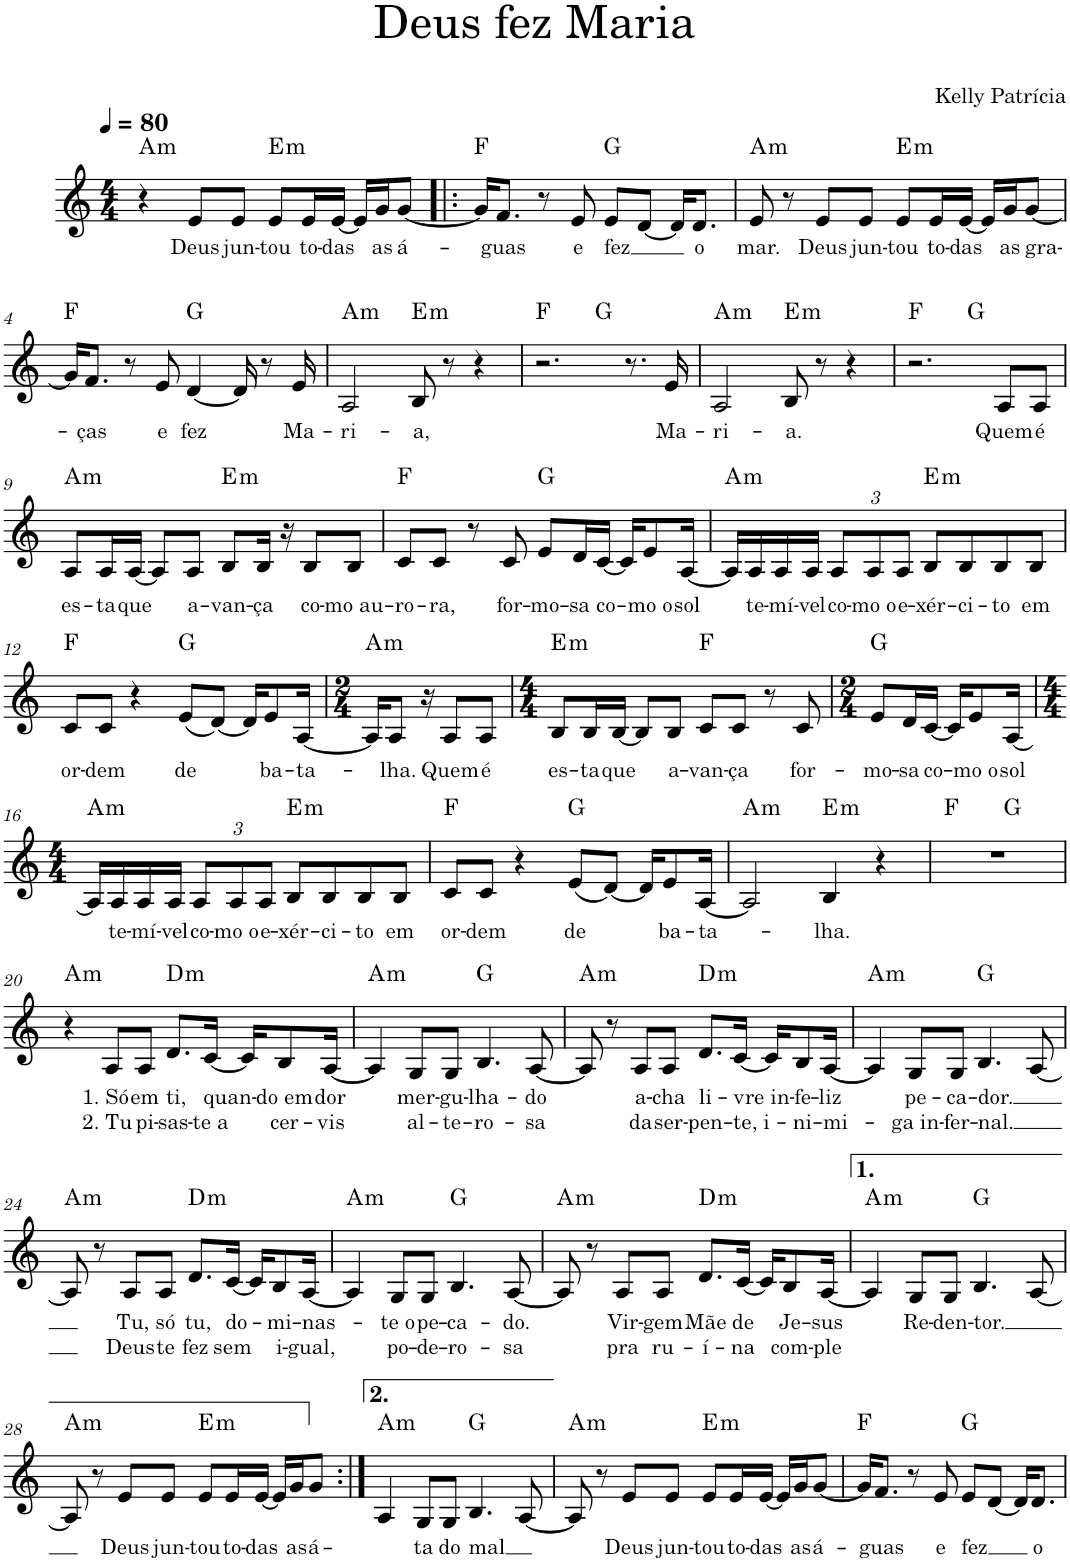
**kern	**text	**text	**harte
*part1	*part1	*part1	*part1
*staff1	*staff1	*staff1	*
*I"Voz	*	*	*
*I'Vo.	*	*	*
*clefG2	*	*	*
*k[]	*	*	*
*M4/4	*	*	*
*MM80	*	*	*
=1	=1	=1	=1
!	!	!	!LO:H:kt=m
4r	.	.	A:min
!	!LO:LY:b	!	!
8e/L	Deus	.	.
!	!LO:LY:b	!	!
8e/J	jun-	.	.
!	!LO:LY:b	!	!LO:H:kt=m
8e/L	-tou	.	E:min
!	!LO:LY:b	!	!
16e/L	to-	.	.
!	!LO:LY:b	!	!
[16e/JJ	-das	.	.
16e/LL]	.	.	.
!	!LO:LY:b	!	!
16g/J	as	.	.
!	!LO:LY:b	!	!
[8g/J	á-	.	.
=2!|:	=2!|:	=2!|:	=2!|:
16g/KL]	.	.	F:maj
!	!LO:LY:b	!	!
8.f/J	-guas	.	.
8r	.	.	.
!	!LO:LY:b	!	!
8e/	e	.	.
!	!LO:LY:b	!	!
8e/L	fez	.	G:maj
[8d/J	.	.	.
16d/KL]	.	.	.
!	!LO:LY:b	!	!
8.d/J	o	.	.
=3	=3	=3	=3
!	!LO:LY:b	!	!LO:H:kt=m
8e/	mar.	.	A:min
8r	.	.	.
!	!LO:LY:b	!	!
8e/L	Deus	.	.
!	!LO:LY:b	!	!
8e/J	jun-	.	.
!	!LO:LY:b	!	!LO:H:kt=m
8e/L	-tou	.	E:min
!	!LO:LY:b	!	!
16e/L	to-	.	.
!	!LO:LY:b	!	!
[16e/JJ	-das	.	.
16e/LL]	.	.	.
!	!LO:LY:b	!	!
16g/J	as	.	.
!	!LO:LY:b	!	!
[8g/J	gra-	.	.
!!LO:LB:g=z
=4	=4	=4	=4
16g/KL]	.	.	F:maj
!	!LO:LY:b	!	!
8.f/J	-ças	.	.
8r	.	.	.
!	!LO:LY:b	!	!
8e/	e	.	.
!	!LO:LY:b	!	!
[4d/	fez	.	G:maj
16d/]	.	.	.
8r	.	.	.
!	!LO:LY:b	!	!
16e/	Ma-	.	.
=5	=5	=5	=5
!	!LO:LY:b	!	!LO:H:kt=m
2A/	-ri-	.	A:min
!	!LO:LY:b	!	!LO:H:kt=m
8B/	-a,	.	E:min
8r	.	.	.
4r	.	.	.
=6	=6	=6	=6
*^	*	*	*
2.r	2ryy	.	.	F:maj
.	2ryy	.	.	G:maj
8.r	.	.	.	.
!	!	!LO:LY:b	!	!
16e/	.	Ma-	.	.
=7	=7	=7	=7	=7
!	!	!LO:LY:b	!	!LO:H:kt=m
*v	*v	*	*	*
2A/	-ri-	.	A:min
!	!LO:LY:b	!	!LO:H:kt=m
8B/	-a.	.	E:min
8r	.	.	.
4r	.	.	.
=8	=8	=8	=8
*^	*	*	*
2.r	2ryy	.	.	F:maj
.	2ryy	.	.	G:maj
!	!	!LO:LY:b	!	!
8A/L	.	Quem	.	.
!	!	!LO:LY:b	!	!
8A/J	.	é	.	.
!!LO:LB:g=z	!!
=9	=9	=9	=9	=9
!	!	!LO:LY:b	!	!LO:H:kt=m
*v	*v	*	*	*
8A/L	es-	.	A:min
!	!LO:LY:b	!	!
16A/L	-ta	.	.
!	!LO:LY:b	!	!
[16A/JJ	que	.	.
8A/L]	.	.	.
!	!LO:LY:b	!	!
8A/J	a-	.	.
!	!LO:LY:b	!	!LO:H:kt=m
8B/L	-van-	.	E:min
!	!LO:LY:b	!	!
16B/Jk	-ça	.	.
16r	.	.	.
!	!LO:LY:b	!	!
8B/L	co-	.	.
!	!LO:LY:b	!	!
8B/J	-mo au-	.	.
=10	=10	=10	=10
!	!LO:LY:b	!	!
8c/L	-ro-	.	F:maj
!	!LO:LY:b	!	!
8c/J	-ra,	.	.
8r	.	.	.
!	!LO:LY:b	!	!
8c/	for-	.	.
!	!LO:LY:b	!	!
8e/L	-mo-	.	G:maj
!	!LO:LY:b	!	!
16d/L	-sa	.	.
!	!LO:LY:b	!	!
[16c/JJ	co-	.	.
16c/KL]	.	.	.
!	!LO:LY:b	!	!
8e/	-mo o	.	.
!	!LO:LY:b	!	!
[16A/Jk	sol	.	.
=11	=11	=11	=11
!	!	!	!LO:H:kt=m
16A/LL]	.	.	A:min
!	!LO:LY:b	!	!
16A/	te-	.	.
!	!LO:LY:b	!	!
16A/	-mí-	.	.
!	!LO:LY:b	!	!
16A/JJ	-vel	.	.
*Xbrackettup	*	*	*
!	!LO:LY:b	!	!
12A/L	co-	.	.
!	!LO:LY:b	!	!
12A/	-mo o	.	.
!	!LO:LY:b	!	!
12A/J	e-	.	.
!	!LO:LY:b	!	!LO:H:kt=m
8B/L	-xér-	.	E:min
!	!LO:LY:b	!	!
8B/	-ci-	.	.
!	!LO:LY:b	!	!
8B/	-to	.	.
!	!LO:LY:b	!	!
8B/J	em	.	.
!!LO:LB:g=z
=12	=12	=12	=12
!	!LO:LY:b	!	!
8c/L	or-	.	F:maj
!	!LO:LY:b	!	!
8c/J	-dem	.	.
4r	.	.	.
!	!LO:LY:b	!	!
(8e/L	de	.	G:maj
[8d/J)	.	.	.
16d/KL]	.	.	.
!	!LO:LY:b	!	!
8e/	ba-	.	.
!	!LO:LY:b	!	!
[16A/Jk	-ta-	.	.
=13	=13	=13	=13
*M2/4	*	*	*
!	!	!	!LO:H:kt=m
16A/KL]	.	.	A:min
!	!LO:LY:b	!	!
8A/J	-lha.	.	.
16r	.	.	.
!	!LO:LY:b	!	!
8A/L	Quem	.	.
!	!LO:LY:b	!	!
8A/J	é	.	.
=14	=14	=14	=14
*M4/4	*	*	*
!	!LO:LY:b	!	!LO:H:kt=m
8B/L	es-	.	E:min
!	!LO:LY:b	!	!
16B/L	-ta	.	.
!	!LO:LY:b	!	!
[16B/JJ	que	.	.
8B/L]	.	.	.
!	!LO:LY:b	!	!
8B/J	a-	.	.
!	!LO:LY:b	!	!
8c/L	-van-	.	F:maj
!	!LO:LY:b	!	!
8c/J	-ça	.	.
8r	.	.	.
!	!LO:LY:b	!	!
8c/	for-	.	.
=15	=15	=15	=15
*M2/4	*	*	*
!	!LO:LY:b	!	!
8e/L	-mo-	.	G:maj
!	!LO:LY:b	!	!
16d/L	-sa	.	.
!	!LO:LY:b	!	!
[16c/JJ	co-	.	.
16c/KL]	.	.	.
!	!LO:LY:b	!	!
8e/	-mo o	.	.
!	!LO:LY:b	!	!
[16A/Jk	sol	.	.
!!LO:LB:g=z
=16	=16	=16	=16
*M4/4	*	*	*
!	!	!	!LO:H:kt=m
16A/LL]	.	.	A:min
!	!LO:LY:b	!	!
16A/	te-	.	.
!	!LO:LY:b	!	!
16A/	-mí-	.	.
!	!LO:LY:b	!	!
16A/JJ	-vel	.	.
!	!LO:LY:b	!	!
12A/L	co-	.	.
!	!LO:LY:b	!	!
12A/	-mo o	.	.
!	!LO:LY:b	!	!
12A/J	e-	.	.
!	!LO:LY:b	!	!LO:H:kt=m
8B/L	-xér-	.	E:min
!	!LO:LY:b	!	!
8B/	-ci-	.	.
!	!LO:LY:b	!	!
8B/	-to	.	.
!	!LO:LY:b	!	!
8B/J	em	.	.
=17	=17	=17	=17
!	!LO:LY:b	!	!
8c/L	or-	.	F:maj
!	!LO:LY:b	!	!
8c/J	-dem	.	.
4r	.	.	.
!	!LO:LY:b	!	!
(8e/L	de	.	G:maj
[8d/J)	.	.	.
16d/KL]	.	.	.
!	!LO:LY:b	!	!
8e/	ba-	.	.
!	!LO:LY:b	!	!
[16A/Jk	-ta-	.	.
=18	=18	=18	=18
!	!	!	!LO:H:kt=m
2A/]	.	.	A:min
!	!LO:LY:b	!	!LO:H:kt=m
4B/	-lha.	.	E:min
4r	.	.	.
=19	=19	=19	=19
*^	*	*	*
1r	2ryy	.	.	F:maj
.	2ryy	.	.	G:maj
!!LO:LB:g=z	!!
=20	=20	=20	=20	=20
!	!	!	!	!LO:H:kt=m
*v	*v	*	*	*
4r	.	.	A:min
!	!LO:LY:b	!LO:LY:b	!
8A/L	1. Só	2. Tu	.
!	!LO:LY:b	!LO:LY:b	!
8A/J	em	pi-	.
!	!LO:LY:b	!LO:LY:b	!LO:H:kt=m
8.d/L	ti,	-sas-	D:min
!	!LO:LY:b	!LO:LY:b	!
[16c/Jk	quan-	-te a	.
16c/KL]	.	.	.
!	!LO:LY:b	!LO:LY:b	!
8B/	-do em	cer-	.
!	!LO:LY:b	!LO:LY:b	!
[16A/Jk	dor	-vis	.
=21	=21	=21	=21
!	!	!	!LO:H:kt=m
4A/]	.	.	A:min
!	!LO:LY:b	!LO:LY:b	!
8G/L	mer-	al-	.
!	!LO:LY:b	!LO:LY:b	!
8G/J	-gu-	-te-	.
!	!LO:LY:b	!LO:LY:b	!
4.B/	-lha-	-ro-	G:maj
!	!LO:LY:b	!LO:LY:b	!
[8A/	do	sa	.
=22	=22	=22	=22
!	!	!	!LO:H:kt=m
8A/]	.	.	A:min
8r	.	.	.
!	!LO:LY:b	!LO:LY:b	!
8A/L	a-	da	.
!	!LO:LY:b	!LO:LY:b	!
8A/J	-cha	ser-	.
!	!LO:LY:b	!LO:LY:b	!LO:H:kt=m
8.d/L	li-	-pen-	D:min
!	!LO:LY:b	!LO:LY:b	!
[16c/Jk	-vre in-	-te, i-	.
16c/KL]	.	.	.
!	!LO:LY:b	!LO:LY:b	!
8B/	-fe-	-ni-	.
!	!LO:LY:b	!LO:LY:b	!
[16A/Jk	-liz	-mi-	.
=23	=23	=23	=23
!	!	!	!LO:H:kt=m
4A/]	.	.	A:min
!	!LO:LY:b	!LO:LY:b	!
8G/L	pe-	-ga in-	.
!	!LO:LY:b	!LO:LY:b	!
8G/J	-ca-	-fer-	.
!	!LO:LY:b	!LO:LY:b	!
4.B/	-dor.	-nal.	G:maj
[8A/	.	.	.
!!LO:LB:g=z
=24	=24	=24	=24
!	!	!	!LO:H:kt=m
8A/]	.	.	A:min
8r	.	.	.
!	!LO:LY:b	!LO:LY:b	!
8A/L	Tu,	Deus	.
!	!LO:LY:b	!LO:LY:b	!
8A/J	só	te	.
!	!LO:LY:b	!LO:LY:b	!LO:H:kt=m
8.d/L	tu,	fez	D:min
!	!LO:LY:b	!LO:LY:b	!
[16c/Jk	do-	sem	.
16c/KL]	.	.	.
!	!LO:LY:b	!LO:LY:b	!
8B/	-mi-	i-	.
!	!LO:LY:b	!LO:LY:b	!
[16A/Jk	-nas-	-gual,	.
=25	=25	=25	=25
!	!	!	!LO:H:kt=m
4A/]	.	.	A:min
!	!LO:LY:b	!LO:LY:b	!
8G/L	-te o	po-	.
!	!LO:LY:b	!LO:LY:b	!
8G/J	pe-	-de-	.
!	!LO:LY:b	!LO:LY:b	!
4.B/	-ca-	-ro-	G:maj
!	!LO:LY:b	!LO:LY:b	!
[8A/	do.	-sa	.
=26	=26	=26	=26
!	!	!	!LO:H:kt=m
8A/]	.	.	A:min
8r	.	.	.
!	!LO:LY:b	!LO:LY:b	!
8A/L	Vir-	pra	.
!	!LO:LY:b	!LO:LY:b	!
8A/J	-gem	ru-	.
!	!LO:LY:b	!LO:LY:b	!LO:H:kt=m
8.d/L	Mãe	-í-	D:min
!	!LO:LY:b	!LO:LY:b	!
[16c/Jk	de	-na	.
16c/KL]	.	.	.
!	!LO:LY:b	!LO:LY:b	!
8B/	Je-	com-	.
!	!LO:LY:b	!LO:LY:b	!
[16A/Jk	-sus	-ple	.
=27	=27	=27	=27
!	!	!	!LO:H:kt=m
4A/]	.	.	A:min
!	!LO:LY:b	!	!
8G/L	Re-	.	.
!	!LO:LY:b	!	!
8G/J	-den-	.	.
!	!LO:LY:b	!	!
4.B/	-tor.	.	G:maj
[8A/	.	.	.
!!LO:LB:g=z
=28	=28	=28	=28
!	!	!	!LO:H:kt=m
8A/]	.	.	A:min
8r	.	.	.
!	!LO:LY:b	!	!
8e/L	Deus	.	.
!	!LO:LY:b	!	!
8e/J	jun-	.	.
!	!LO:LY:b	!	!LO:H:kt=m
8e/L	-tou	.	E:min
!	!LO:LY:b	!	!
16e/L	to-	.	.
!	!LO:LY:b	!	!
[16e/JJ	-das	.	.
16e/LL]	.	.	.
!	!LO:LY:b	!	!
16g/J	as	.	.
!	!LO:LY:b	!	!
8g/J	á-	.	.
=29:|!	=29:|!	=29:|!	=29:|!
!	!	!	!LO:H:kt=m
4A/	.	.	A:min
!	!LO:LY:b	!	!
8G/L	ta	.	.
!	!LO:LY:b	!	!
8G/J	do	.	.
!	!LO:LY:b	!	!
4.B/	mal	.	G:maj
[8A/	.	.	.
=30	=30	=30	=30
!	!	!	!LO:H:kt=m
8A/]	.	.	A:min
8r	.	.	.
!	!LO:LY:b	!	!
8e/L	Deus	.	.
!	!LO:LY:b	!	!
8e/J	jun-	.	.
!	!LO:LY:b	!	!LO:H:kt=m
8e/L	-tou	.	E:min
!	!LO:LY:b	!	!
16e/L	to-	.	.
!	!LO:LY:b	!	!
[16e/JJ	-das	.	.
16e/LL]	.	.	.
!	!LO:LY:b	!	!
16g/J	as	.	.
!	!LO:LY:b	!	!
[8g/J	á-	.	.
=31	=31	=31	=31
16g/KL]	.	.	F:maj
!	!LO:LY:b	!	!
8.f/J	-guas	.	.
8r	.	.	.
!	!LO:LY:b	!	!
8e/	e	.	.
!	!LO:LY:b	!	!
8e/L	fez	.	G:maj
[8d/J	.	.	.
16d/KL]	.	.	.
!	!LO:LY:b	!	!
8.d/J	o	.	.
=	=	=	=
*-	*-	*-	*-
